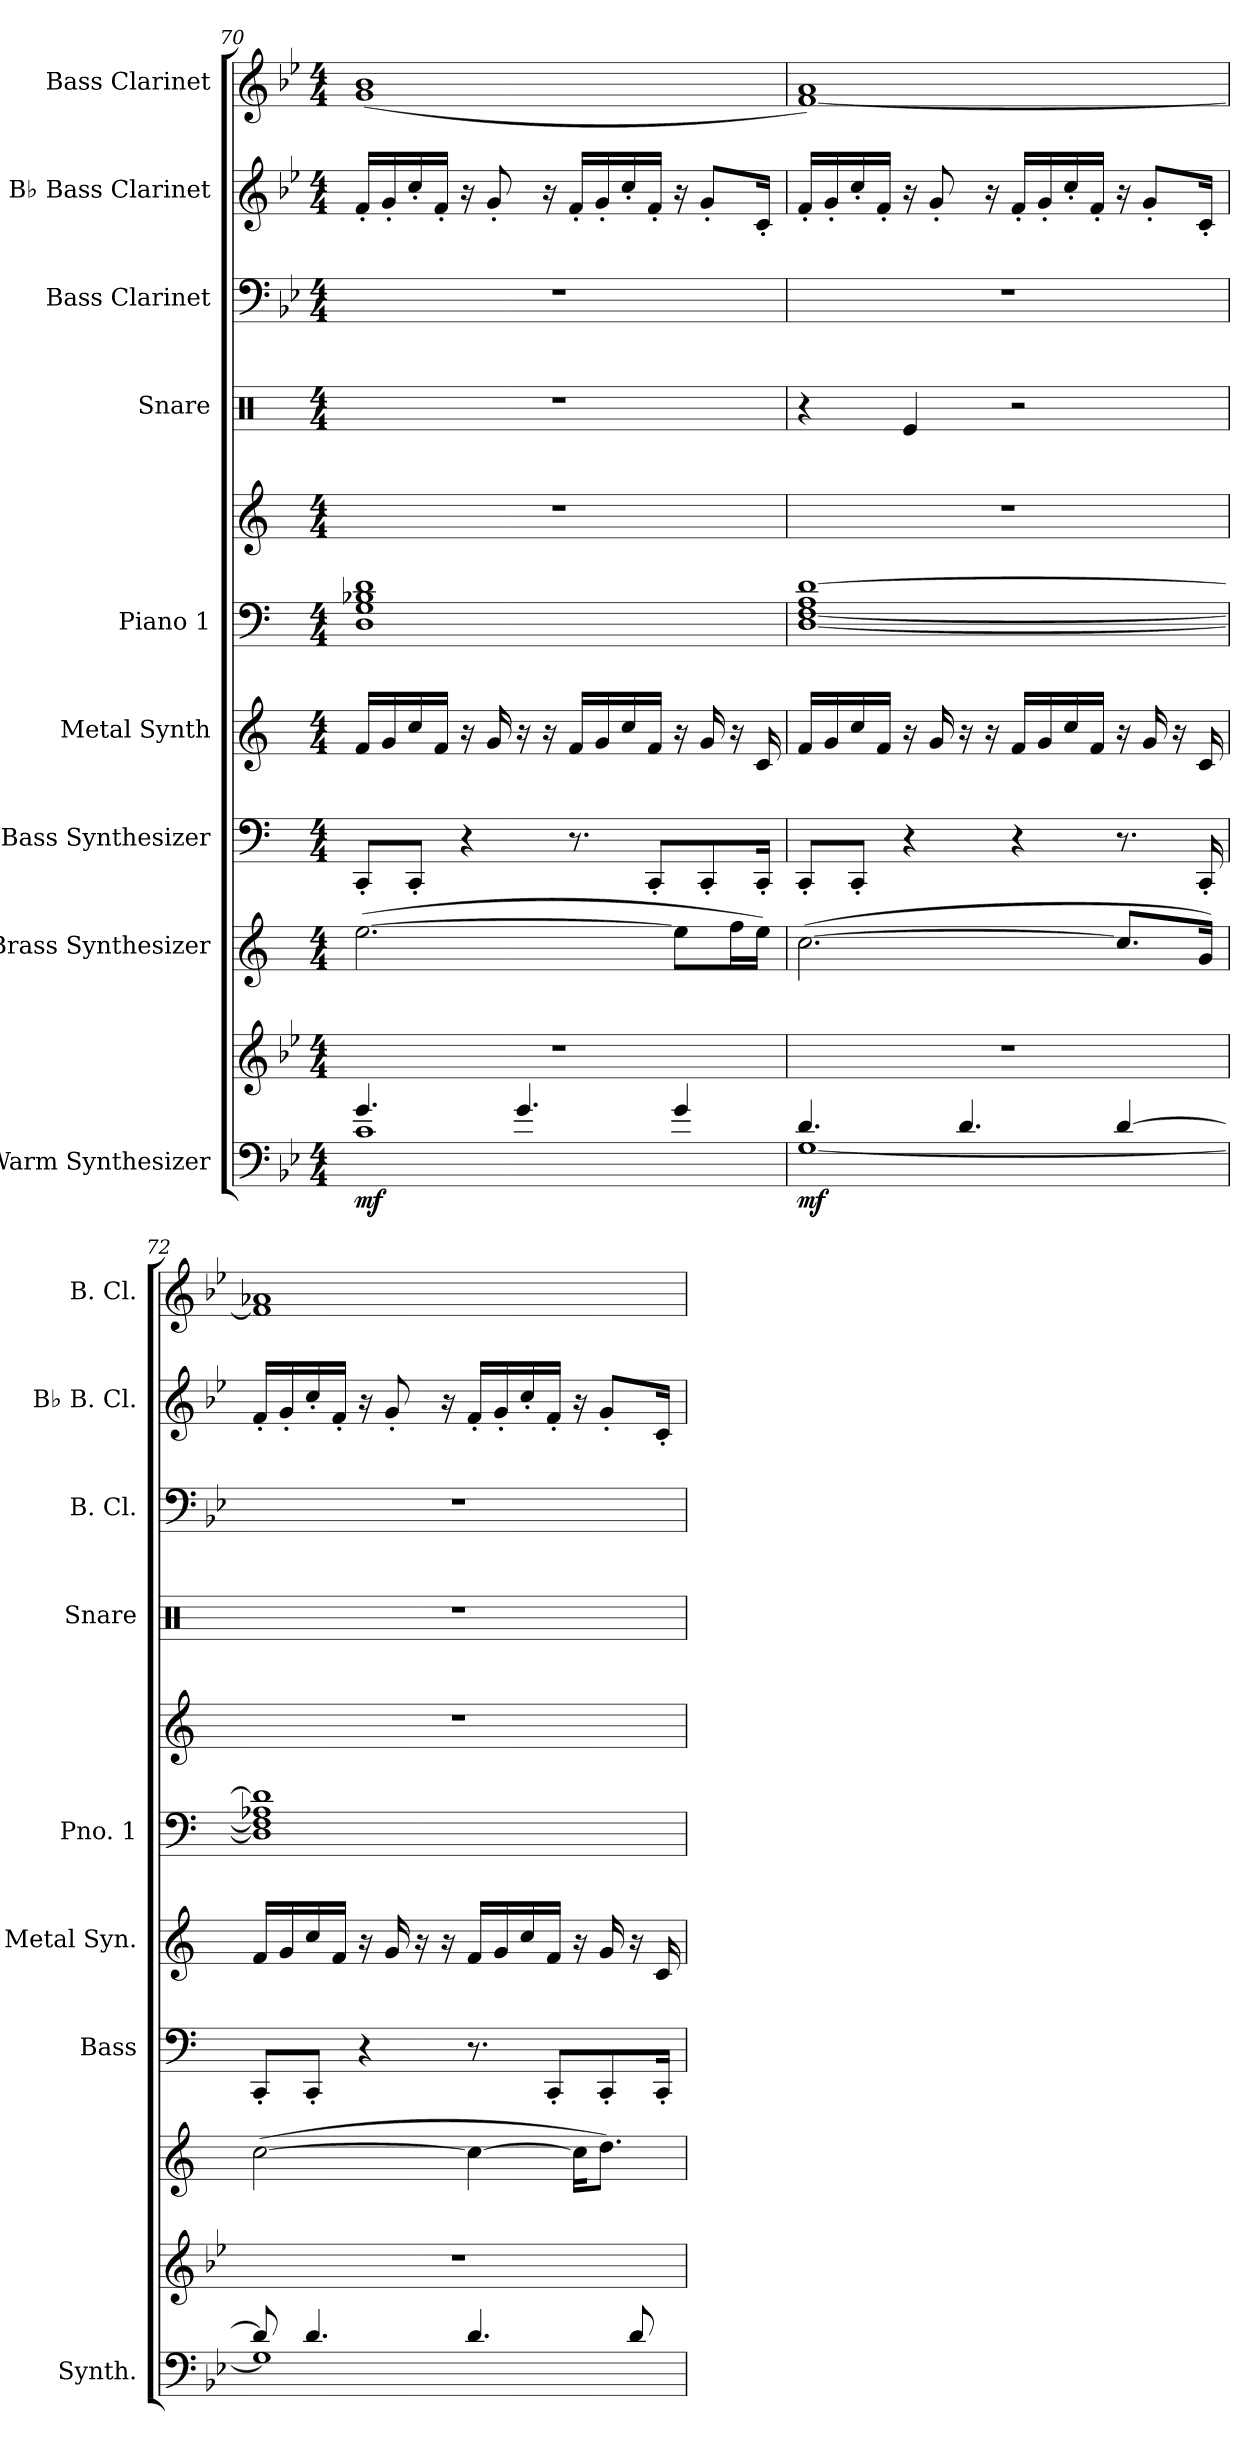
**kern	**kern	**dynam	**kern	**kern	**kern	**kern	**kern	**kern	**kern	**kern	**kern
*part9	*part9	*part9	*part8	*part7	*part6	*part5	*part5	*part4	*part3	*part2	*part1
*staff11	*staff10	*staff10/11	*staff9	*staff8	*staff7	*staff6	*staff5	*staff4	*staff3	*staff2	*staff1
*I"Warm Synthesizer	*	*	*I"Brass Synthesizer	*I"Bass Synthesizer	*I"Metal Synth	*I"Piano 1	*	*I"Snare	*I"Bass Clarinet	*I"B♭ Bass Clarinet	*I"Bass Clarinet
*I'Synth.	*	*	*	*I'Bass	*I'Metal Syn.	*I'Pno. 1	*	*I'Snare	*I'B. Cl.	*I'B♭ B. Cl.	*I'B. Cl.
*clefF4	*clefG2	*	*clefG2	*clefF4	*clefG2	*clefF4	*clefG2	*clefX	*clefF4	*clefG2	*clefG2
*	*	*	*	*	*	*	*	*	*ITrd1c2	*ITrd8c14	*ITrd8c14
*k[b-e-]	*k[b-e-]	*	*k[]	*k[]	*k[]	*k[]	*k[]	*k[]	*k[b-e-a-d-]	*k[b-e-]	*k[b-e-]
*M4/4	*M4/4	*	*M4/4	*M4/4	*M4/4	*M4/4	*M4/4	*M4/4	*M4/4	*M4/4	*M4/4
=70	=70	=70	=70	=70	=70	=70	=70	=70	=70	=70	=70
*^	*	*	*	*	*	*	*	*	*	*	*
!	!	!	!LO:DY:b=2	!	!	!	!	!	!	!	!	!
4.g/	1c	1r	mf	([2.ee\	8CC'/L	16f/LL	1D 1G 1B-X 1d	1r	1r	1r	16F'/LL	(<1G 1B-
.	.	.	.	.	.	16g/	.	.	.	.	16G'/	.
.	.	.	.	.	8CC'/J	16cc/	.	.	.	.	16c'/	.
.	.	.	.	.	.	16f/JJ	.	.	.	.	16F'/JJ	.
.	.	.	.	.	4r	16r	.	.	.	.	16r	.
.	.	.	.	.	.	16g/	.	.	.	.	8G'/	.
4.g/	.	.	.	.	.	16r	.	.	.	.	.	.
.	.	.	.	.	.	16r	.	.	.	.	16r	.
.	.	.	.	.	8.r	16f/LL	.	.	.	.	16F'/LL	.
.	.	.	.	.	.	16g/	.	.	.	.	16G'/	.
.	.	.	.	.	.	16cc/	.	.	.	.	16c'/	.
.	.	.	.	.	8CC'/L	16f/JJ	.	.	.	.	16F'/JJ	.
4g/	.	.	.	8ee\L]	.	16r	.	.	.	.	16r	.
.	.	.	.	.	8CC'/	16g/	.	.	.	.	8G'/L	.
.	.	.	.	16ff\L	.	16r	.	.	.	.	.	.
.	.	.	.	16ee\JJ)	16CC'/Jk	16c/	.	.	.	.	16C'/Jk	.
=71	=71	=71	=71	=71	=71	=71	=71	=71	=71	=71	=71	=71
!	!	!	!LO:DY:b=2	!	!	!	!	!	!	!	!	!
4.d/	[1G	1r	mf	([2.cc\	8CC'/L	16f/LL	[1D [<1F 1A [1d	1r	4r	1r	16F'/LL	[1F 1A)
.	.	.	.	.	.	16g/	.	.	.	.	16G'/	.
.	.	.	.	.	8CC'/J	16cc/	.	.	.	.	16c'/	.
.	.	.	.	.	.	16f/JJ	.	.	.	.	16F'/JJ	.
.	.	.	.	.	4r	16r	.	.	4Re/	.	16r	.
.	.	.	.	.	.	16g/	.	.	.	.	8G'/	.
4.d/	.	.	.	.	.	16r	.	.	.	.	.	.
.	.	.	.	.	.	16r	.	.	.	.	16r	.
.	.	.	.	.	4r	16f/LL	.	.	2r	.	16F'/LL	.
.	.	.	.	.	.	16g/	.	.	.	.	16G'/	.
.	.	.	.	.	.	16cc/	.	.	.	.	16c'/	.
.	.	.	.	.	.	16f/JJ	.	.	.	.	16F'/JJ	.
[4d/	.	.	.	8.cc/L]	8.r	16r	.	.	.	.	16r	.
.	.	.	.	.	.	16g/	.	.	.	.	8G'/L	.
.	.	.	.	.	.	16r	.	.	.	.	.	.
.	.	.	.	16g/Jk)	16CC'/	16c/	.	.	.	.	16C'/Jk	.
=72	=72	=72	=72	=72	=72	=72	=72	=72	=72	=72	=72	=72
8d/]	1G]	1r	.	([2cc\	8CC'/L	16f/LL	1D] 1F] 1A-X 1d]	1r	1r	1r	16F'/LL	1F] 1A-X
.	.	.	.	.	.	16g/	.	.	.	.	16G'/	.
4.d/	.	.	.	.	8CC'/J	16cc/	.	.	.	.	16c'/	.
.	.	.	.	.	.	16f/JJ	.	.	.	.	16F'/JJ	.
.	.	.	.	.	4r	16r	.	.	.	.	16r	.
.	.	.	.	.	.	16g/	.	.	.	.	8G'/	.
.	.	.	.	.	.	16r	.	.	.	.	.	.
.	.	.	.	.	.	16r	.	.	.	.	16r	.
4.d/	.	.	.	4cc\_	8.r	16f/LL	.	.	.	.	16F'/LL	.
.	.	.	.	.	.	16g/	.	.	.	.	16G'/	.
.	.	.	.	.	.	16cc/	.	.	.	.	16c'/	.
.	.	.	.	.	8CC'/L	16f/JJ	.	.	.	.	16F'/JJ	.
.	.	.	.	16cc\KL]	.	16r	.	.	.	.	16r	.
.	.	.	.	8.dd\J)	8CC'/	16g/	.	.	.	.	8G'/L	.
8d/	.	.	.	.	.	16r	.	.	.	.	.	.
.	.	.	.	.	16CC'/Jk	16c/	.	.	.	.	16C'/Jk	.
*v	*v	*	*	*	*	*	*	*	*	*	*	*
=	=	=	=	=	=	=	=	=	=	=	=
*-	*-	*-	*-	*-	*-	*-	*-	*-	*-	*-	*-
